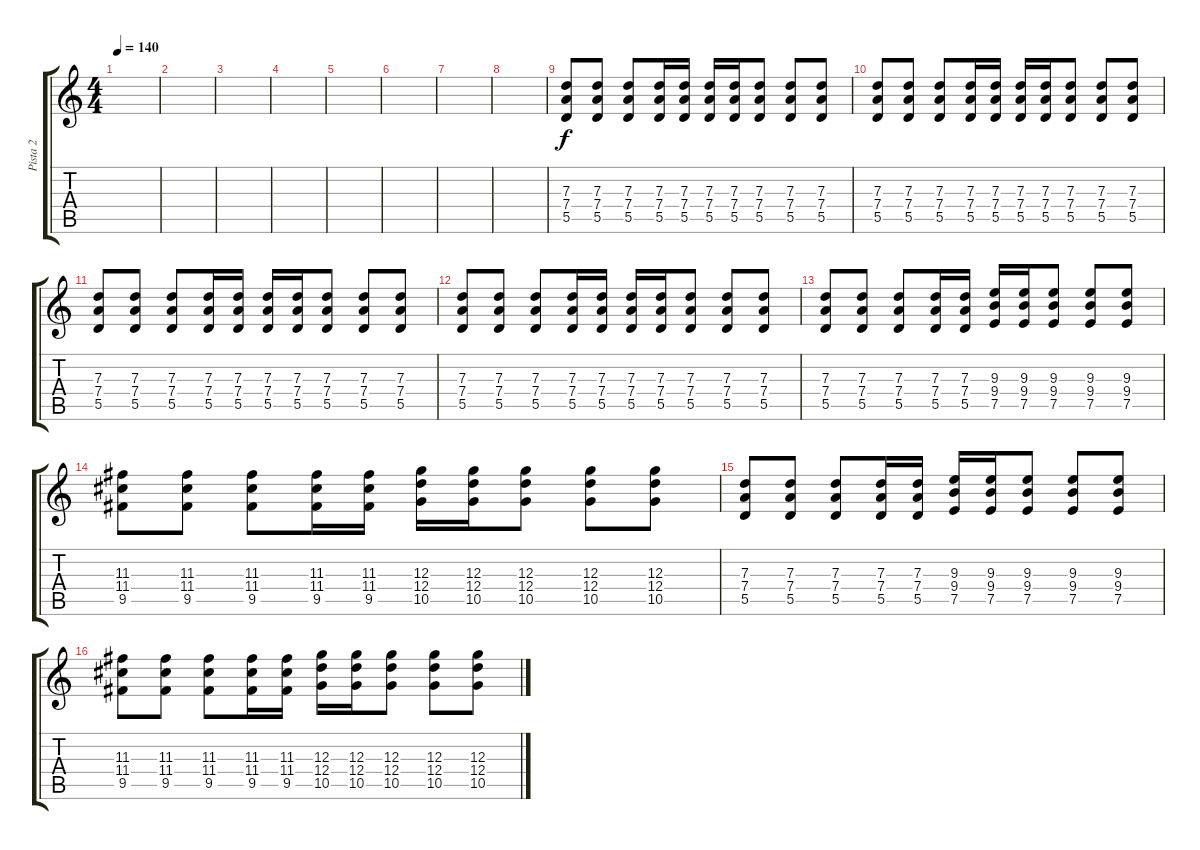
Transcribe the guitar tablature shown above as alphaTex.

\track ("Pista 2" "Pista 2") {instrument electricguitarclean}
\staff {score tabs}
\tuning (E4 B3 G3 D3 A2 E2) {hide}
\ts (4 4)
\tempo 140
\clef g2
\ks c
|
|
|
|
|
|
|
|
(7.3 7.4 5.5).8 (7.3 7.4 5.5).8 (7.3 7.4 5.5).8 (7.3 7.4 5.5).16 (7.3 7.4 5.5).16 (7.3 7.4 5.5).16 (7.3 7.4 5.5).16 (7.3 7.4 5.5).8 (7.3 7.4 5.5).8 (7.3 7.4 5.5).8 |
(7.3 7.4 5.5).8 (7.3 7.4 5.5).8 (7.3 7.4 5.5).8 (7.3 7.4 5.5).16 (7.3 7.4 5.5).16 (7.3 7.4 5.5).16 (7.3 7.4 5.5).16 (7.3 7.4 5.5).8 (7.3 7.4 5.5).8 (7.3 7.4 5.5).8 |
(7.3 7.4 5.5).8 (7.3 7.4 5.5).8 (7.3 7.4 5.5).8 (7.3 7.4 5.5).16 (7.3 7.4 5.5).16 (7.3 7.4 5.5).16 (7.3 7.4 5.5).16 (7.3 7.4 5.5).8 (7.3 7.4 5.5).8 (7.3 7.4 5.5).8 |
(7.3 7.4 5.5).8 (7.3 7.4 5.5).8 (7.3 7.4 5.5).8 (7.3 7.4 5.5).16 (7.3 7.4 5.5).16 (7.3 7.4 5.5).16 (7.3 7.4 5.5).16 (7.3 7.4 5.5).8 (7.3 7.4 5.5).8 (7.3 7.4 5.5).8 |
(7.3 7.4 5.5).8 (7.3 7.4 5.5).8 (7.3 7.4 5.5).8 (7.3 7.4 5.5).16 (7.3 7.4 5.5).16 (9.3 9.4 7.5).16 (9.3 9.4 7.5).16 (9.3 9.4 7.5).8 (9.3 9.4 7.5).8 (9.3 9.4 7.5).8 |
(11.3 11.4 9.5).8 (11.3 11.4 9.5).8 (11.3 11.4 9.5).8 (11.3 11.4 9.5).16 (11.3 11.4 9.5).16 (12.3 12.4 10.5).16 (12.3 12.4 10.5).16 (12.3 12.4 10.5).8 (12.3 12.4 10.5).8 (12.3 12.4 10.5).8 |
(7.3 7.4 5.5).8 (7.3 7.4 5.5).8 (7.3 7.4 5.5).8 (7.3 7.4 5.5).16 (7.3 7.4 5.5).16 (9.3 9.4 7.5).16 (9.3 9.4 7.5).16 (9.3 9.4 7.5).8 (9.3 9.4 7.5).8 (9.3 9.4 7.5).8 |
(11.3 11.4 9.5).8 (11.3 11.4 9.5).8 (11.3 11.4 9.5).8 (11.3 11.4 9.5).16 (11.3 11.4 9.5).16 (12.3 12.4 10.5).16 (12.3 12.4 10.5).16 (12.3 12.4 10.5).8 (12.3 12.4 10.5).8 (12.3 12.4 10.5).8
